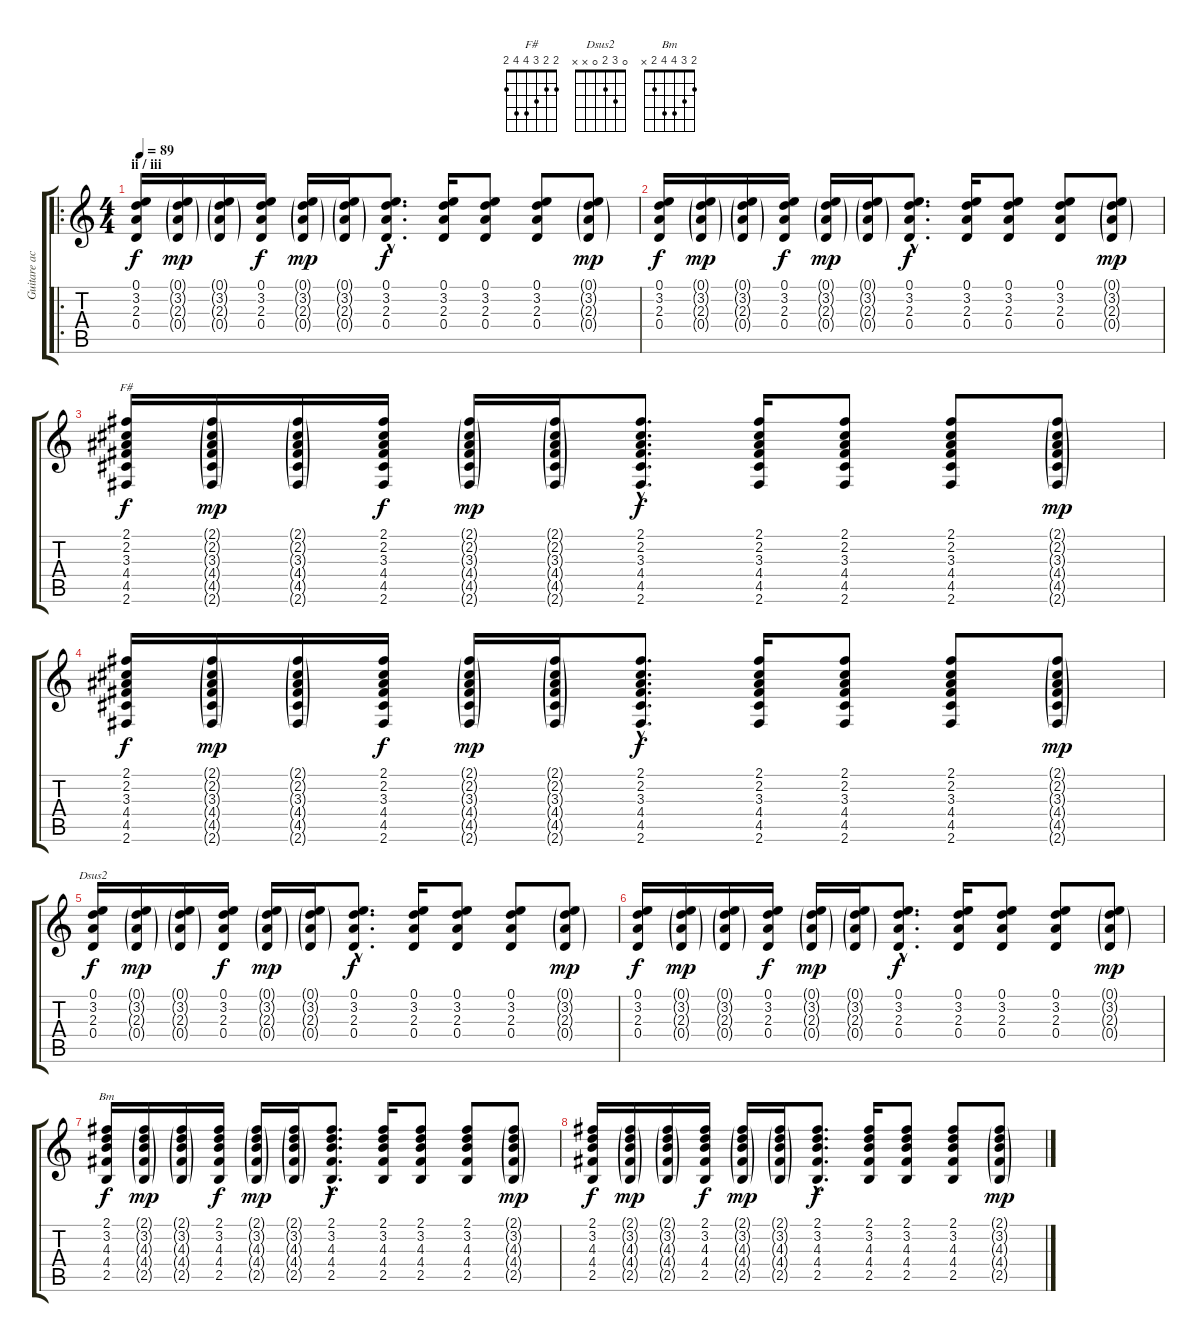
\track ("Guitare acoustique" "Guitare ac") {instrument acousticguitarsteel}
\staff {score tabs}
\tuning (E4 B3 G3 D3 A2 E2) {hide}
\chord ("F#" 2 2 3 4 4 2)
\chord ("Dsus2" 0 3 2 0 x x)
\chord ("Bm" 2 3 4 4 2 x)
\ro
\ts (4 4)
\section ("" "ii / iii")
\tempo 89
\clef g2
\ks c
(0.1 3.2 2.3 0.4).16{dy f} (0.1{g} 3.2{g} 2.3{g} 0.4{g}).16{dy mp} (0.1{g} 3.2{g} 2.3{g} 0.4{g}).16 (0.1 3.2 2.3 0.4).16{dy f} (0.1{g} 3.2{g} 2.3{g} 0.4{g}).16{dy mp} (0.1{g} 3.2{g} 2.3{g} 0.4{g}).16 (0.1{hac} 3.2{hac} 2.3{hac} 0.4{hac}).8{d dy f} (0.1 3.2 2.3 0.4).16 (0.1 3.2 2.3 0.4).8 (0.1 3.2 2.3 0.4).8 (0.1{g} 3.2{g} 2.3{g} 0.4{g}).8{dy mp} |
(0.1 3.2 2.3 0.4).16{dy f} (0.1{g} 3.2{g} 2.3{g} 0.4{g}).16{dy mp} (0.1{g} 3.2{g} 2.3{g} 0.4{g}).16 (0.1 3.2 2.3 0.4).16{dy f} (0.1{g} 3.2{g} 2.3{g} 0.4{g}).16{dy mp} (0.1{g} 3.2{g} 2.3{g} 0.4{g}).16 (0.1{hac} 3.2{hac} 2.3{hac} 0.4{hac}).8{d dy f} (0.1 3.2 2.3 0.4).16 (0.1 3.2 2.3 0.4).8 (0.1 3.2 2.3 0.4).8 (0.1{g} 3.2{g} 2.3{g} 0.4{g}).8{dy mp} |
(2.1 2.2 3.3 4.4 4.5 2.6).16{ch "F#" dy f} (2.1{g} 2.2{g} 3.3{g} 4.4{g} 4.5{g} 2.6{g}).16{dy mp} (2.1{g} 2.2{g} 3.3{g} 4.4{g} 4.5{g} 2.6{g}).16 (2.1 2.2 3.3 4.4 4.5 2.6).16{dy f} (2.1{g} 2.2{g} 3.3{g} 4.4{g} 4.5{g} 2.6{g}).16{dy mp} (2.1{g} 2.2{g} 3.3{g} 4.4{g} 4.5{g} 2.6{g}).16 (2.1{hac} 2.2{hac} 3.3{hac} 4.4{hac} 4.5{hac} 2.6{hac}).8{d dy f} (2.1 2.2 3.3 4.4 4.5 2.6).16 (2.1 2.2 3.3 4.4 4.5 2.6).8 (2.1 2.2 3.3 4.4 4.5 2.6).8 (2.1{g} 2.2{g} 3.3{g} 4.4{g} 4.5{g} 2.6{g}).8{dy mp} |
(2.1 2.2 3.3 4.4 4.5 2.6).16{dy f} (2.1{g} 2.2{g} 3.3{g} 4.4{g} 4.5{g} 2.6{g}).16{dy mp} (2.1{g} 2.2{g} 3.3{g} 4.4{g} 4.5{g} 2.6{g}).16 (2.1 2.2 3.3 4.4 4.5 2.6).16{dy f} (2.1{g} 2.2{g} 3.3{g} 4.4{g} 4.5{g} 2.6{g}).16{dy mp} (2.1{g} 2.2{g} 3.3{g} 4.4{g} 4.5{g} 2.6{g}).16 (2.1{hac} 2.2{hac} 3.3{hac} 4.4{hac} 4.5{hac} 2.6{hac}).8{d dy f} (2.1 2.2 3.3 4.4 4.5 2.6).16 (2.1 2.2 3.3 4.4 4.5 2.6).8 (2.1 2.2 3.3 4.4 4.5 2.6).8 (2.1{g} 2.2{g} 3.3{g} 4.4{g} 4.5{g} 2.6{g}).8{dy mp} |
(0.1 3.2 2.3 0.4).16{ch "Dsus2" dy f} (0.1{g} 3.2{g} 2.3{g} 0.4{g}).16{dy mp} (0.1{g} 3.2{g} 2.3{g} 0.4{g}).16 (0.1 3.2 2.3 0.4).16{dy f} (0.1{g} 3.2{g} 2.3{g} 0.4{g}).16{dy mp} (0.1{g} 3.2{g} 2.3{g} 0.4{g}).16 (0.1{hac} 3.2{hac} 2.3{hac} 0.4{hac}).8{d dy f} (0.1 3.2 2.3 0.4).16 (0.1 3.2 2.3 0.4).8 (0.1 3.2 2.3 0.4).8 (0.1{g} 3.2{g} 2.3{g} 0.4{g}).8{dy mp} |
(0.1 3.2 2.3 0.4).16{dy f} (0.1{g} 3.2{g} 2.3{g} 0.4{g}).16{dy mp} (0.1{g} 3.2{g} 2.3{g} 0.4{g}).16 (0.1 3.2 2.3 0.4).16{dy f} (0.1{g} 3.2{g} 2.3{g} 0.4{g}).16{dy mp} (0.1{g} 3.2{g} 2.3{g} 0.4{g}).16 (0.1{hac} 3.2{hac} 2.3{hac} 0.4{hac}).8{d dy f} (0.1 3.2 2.3 0.4).16 (0.1 3.2 2.3 0.4).8 (0.1 3.2 2.3 0.4).8 (0.1{g} 3.2{g} 2.3{g} 0.4{g}).8{dy mp} |
(2.1 3.2 4.3 4.4 2.5).16{ch "Bm" dy f} (2.1{g} 3.2{g} 4.3{g} 4.4{g} 2.5{g}).16{dy mp} (2.1{g} 3.2{g} 4.3{g} 4.4{g} 2.5{g}).16 (2.1 3.2 4.3 4.4 2.5).16{dy f} (2.1{g} 3.2{g} 4.3{g} 4.4{g} 2.5{g}).16{dy mp} (2.1{g} 3.2{g} 4.3{g} 4.4{g} 2.5{g}).16 (2.1{hac} 3.2{hac} 4.3{hac} 4.4{hac} 2.5{hac}).8{d dy f} (2.1 3.2 4.3 4.4 2.5).16 (2.1 3.2 4.3 4.4 2.5).8 (2.1 3.2 4.3 4.4 2.5).8 (2.1{g} 3.2{g} 4.3{g} 4.4{g} 2.5{g}).8{dy mp} |
(2.1 3.2 4.3 4.4 2.5).16{dy f} (2.1{g} 3.2{g} 4.3{g} 4.4{g} 2.5{g}).16{dy mp} (2.1{g} 3.2{g} 4.3{g} 4.4{g} 2.5{g}).16 (2.1 3.2 4.3 4.4 2.5).16{dy f} (2.1{g} 3.2{g} 4.3{g} 4.4{g} 2.5{g}).16{dy mp} (2.1{g} 3.2{g} 4.3{g} 4.4{g} 2.5{g}).16 (2.1{hac} 3.2{hac} 4.3{hac} 4.4{hac} 2.5{hac}).8{d dy f} (2.1 3.2 4.3 4.4 2.5).16 (2.1 3.2 4.3 4.4 2.5).8 (2.1 3.2 4.3 4.4 2.5).8 (2.1{g} 3.2{g} 4.3{g} 4.4{g} 2.5{g}).8{dy mp}
